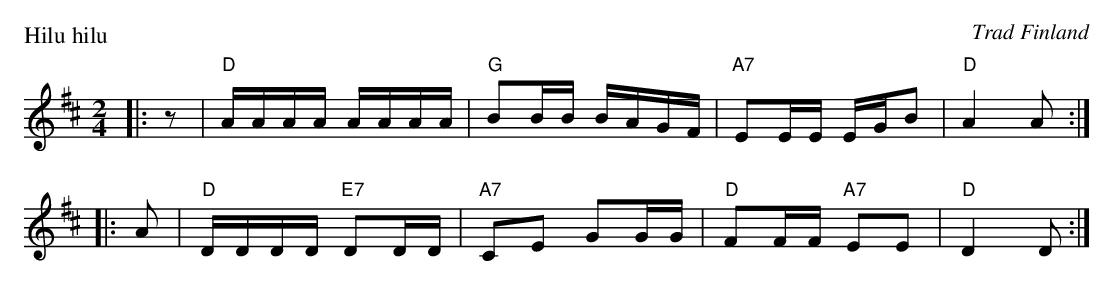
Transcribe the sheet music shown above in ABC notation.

X:1
P: Hilu hilu
O: Trad Finland
M: 2/4
L: 1/16
K: D
|: z2 | "D"AAAA AAAA | "G"B2BB BAGF | "A7"E2EE EGB2 | "D"A4 A2 :|
|: A2 | "D"DDDD "E7"D2DD | "A7"C2E2 G2GG | "D"F2FF "A7"E2E2 | "D"D4 D2 :|
